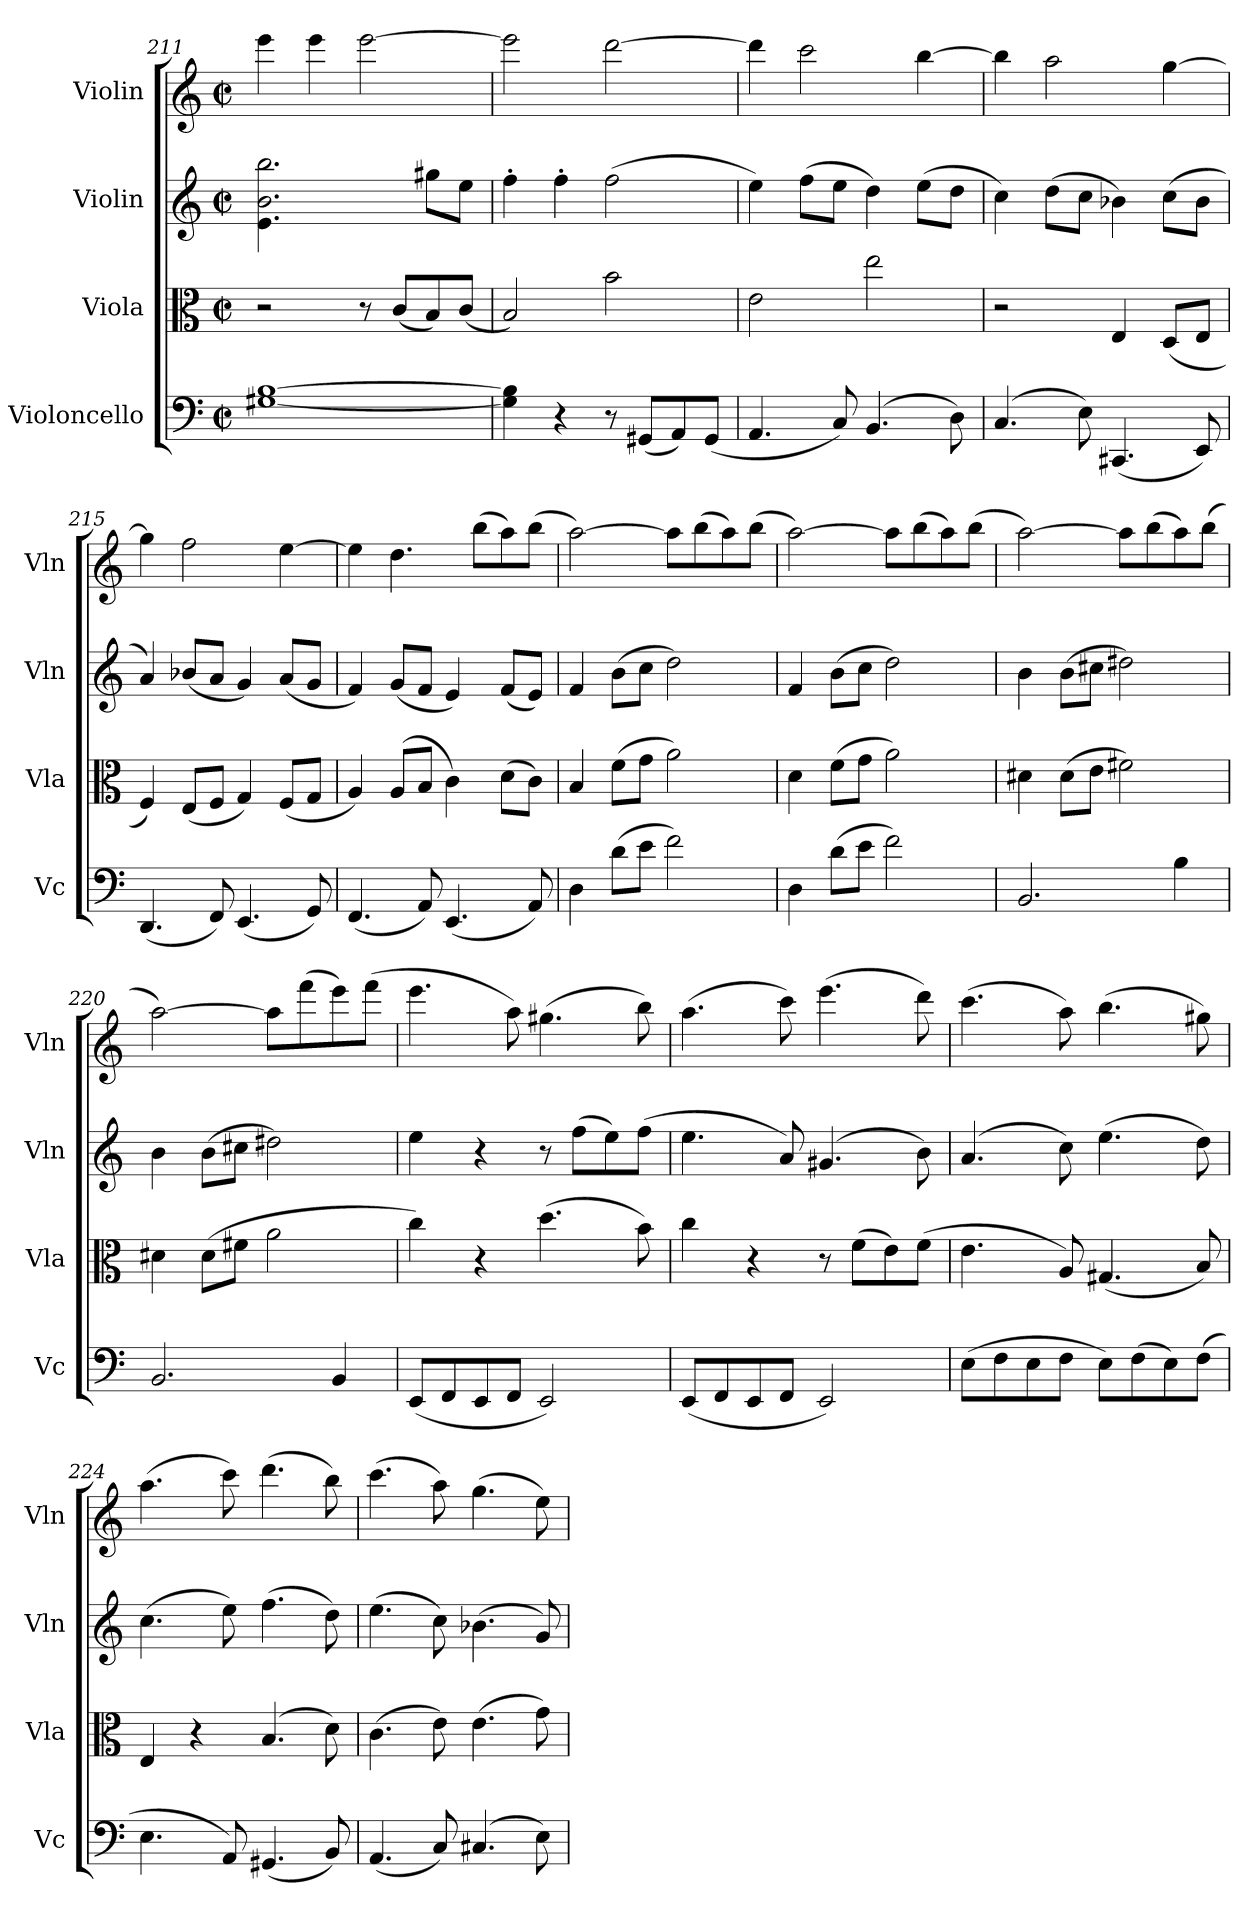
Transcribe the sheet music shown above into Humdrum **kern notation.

**kern	**kern	**kern	**kern
*part4	*part3	*part2	*part1
*staff4	*staff3	*staff2	*staff1
*I"Violoncello	*I"Viola	*I"Violin	*I"Violin
*I'Vc	*I'Vla	*I'Vln	*I'Vln
*clefF4	*clefC3	*clefG2	*clefG2
*k[]	*k[]	*k[]	*k[]
*M2/2	*M2/2	*M2/2	*M2/2
*met(c|)	*met(c|)	*met(c|)	*met(c|)
=211	=211	=211	=211
!	!	!LO:N:n=1:head=solid	!
[1G#X [1B	2r	2.e\ 2.b\ 2.bb\	4eee\
.	.	.	4eee\
.	8r	.	[2eee\
.	(8c/L	.	.
.	8B/)	8gg#X\L	.
.	(8c/J	8ee\J	.
!!LO:LB:g=z
=212	=212	=212	=212
4G#\] 4B\]	2B/)	4ff'\	2eee\]
4r	.	4ff'\	.
8r	2b\	(2ff\	[2ddd\
(8GG#X/L	.	.	.
8AA/)	.	.	.
(8GG#/J	.	.	.
=213	=213	=213	=213
4.AA/	2e\	4ee\)	4ddd\]
.	.	(8ff\L	2ccc\
8C/)	.	8ee\J	.
(4.BB/	2ee\	4dd\)	.
.	.	(8ee\L	[4bb\
8D\)	.	8dd\J	.
=214	=214	=214	=214
(4.C/	2r	4cc\)	4bb\]
.	.	(8dd\L	2aa\
8E\)	.	8cc\J	.
(4.CC#X/	4E/	4b-X\)	.
.	(8D/L	(8cc\L	[4gg\
8EE/)	8E/J	8b-\J	.
=215	=215	=215	=215
(4.DD/	4F/)	4a/)	4gg\]
.	(8E/L	(8b-X/L	2ff\
8FF/)	8F/J	8a/J	.
(4.EE/	4G/)	4g/)	.
.	(8F/L	(8a/L	[4ee\
8GG/)	8G/J	8g/J	.
=216	=216	=216	=216
(4.FF/	4A/)	4f/)	4ee\]
.	(8A/L	(8g/L	4.dd\
8AA/)	8B/J	8f/J	.
(4.EE/	4c\)	4e/)	.
.	.	.	(8bb\L
.	(8d\L	(8f/L	8aa\)
8AA/)	8c\J)	8e/J)	(8bb\J
=217	=217	=217	=217
4D\	4B/	4f/	[2aa\)
(8d\L	(8f\L	(8b\L	.
8e\J	8g\J	8cc\J	.
2f\)	2a\)	2dd\)	8aa\L]
.	.	.	(8bb\
.	.	.	8aa\)
.	.	.	(8bb\J
=218	=218	=218	=218
4D\	4d\	4f/	[2aa\)
(8d\L	(8f\L	(8b\L	.
8e\J	8g\J	8cc\J	.
2f\)	2a\)	2dd\)	8aa\L]
.	.	.	(8bb\
.	.	.	8aa\)
.	.	.	(8bb\J
!!LO:LB:g=z
=219	=219	=219	=219
2.BB/	4d#X\	4b\	[2aa\)
.	(8d#\L	(8b\L	.
.	8e\J	8cc#X\J	.
.	2f#X\)	2dd#X\)	8aa\L]
.	.	.	(8bb\
4B\	.	.	8aa\)
.	.	.	(8bb\J
=220	=220	=220	=220
2.BB/	4d#X\	4b\	[2aa\)
.	(8d#\L	(8b\L	.
.	8f#X\J	8cc#X\J	.
.	2a\	2dd#X\)	8aa\L]
.	.	.	(8fff\
4BB/	.	.	8eee\)
.	.	.	(8fff\J
=221	=221	=221	=221
(8EE/L	4cc\)	4ee\	4.eee\
8FF/	.	.	.
8EE/	4r	4r	.
8FF/J	.	.	8aa\)
2EE/)	(4.dd\	8r	(4.gg#X\
.	.	(8ff\L	.
.	.	8ee\)	.
.	8b\)	(8ff\J	8bb\)
=222	=222	=222	=222
(8EE/L	4cc\	4.ee\	(4.aa\
8FF/	.	.	.
8EE/	4r	.	.
8FF/J	.	8a/)	8ccc\)
2EE/)	8r	(4.g#X/	(4.eee\
.	(8f\L	.	.
.	8e\)	.	.
.	(8f\J	8b\)	8ddd\)
=223	=223	=223	=223
(8E\L	4.e\	(4.a/	(4.ccc\
8F\	.	.	.
8E\	.	.	.
8F\J	8A/)	8cc\)	8aa\)
8E\L)	(4.G#X/	(4.ee\	(4.bb\
(8F\	.	.	.
8E\)	.	.	.
(8F\J	8B/)	8dd\)	8gg#X\)
=224	=224	=224	=224
4.E\	4E/	(4.cc\	(4.aa\
.	4r	.	.
8AA/)	.	8ee\)	8ccc\)
(4.GG#X/	(4.B/	(4.ff\	(4.ddd\
8BB/)	8d\)	8dd\)	8bb\)
=225	=225	=225	=225
(4.AA/	(4.c\	(4.ee\	(4.ccc\
8C/)	8e\)	8cc\)	8aa\)
(4.C#X/	(4.e\	(4.b-X\	(4.gg\
8E\)	8g\)	8g/)	8ee\)
=	=	=	=
*-	*-	*-	*-
